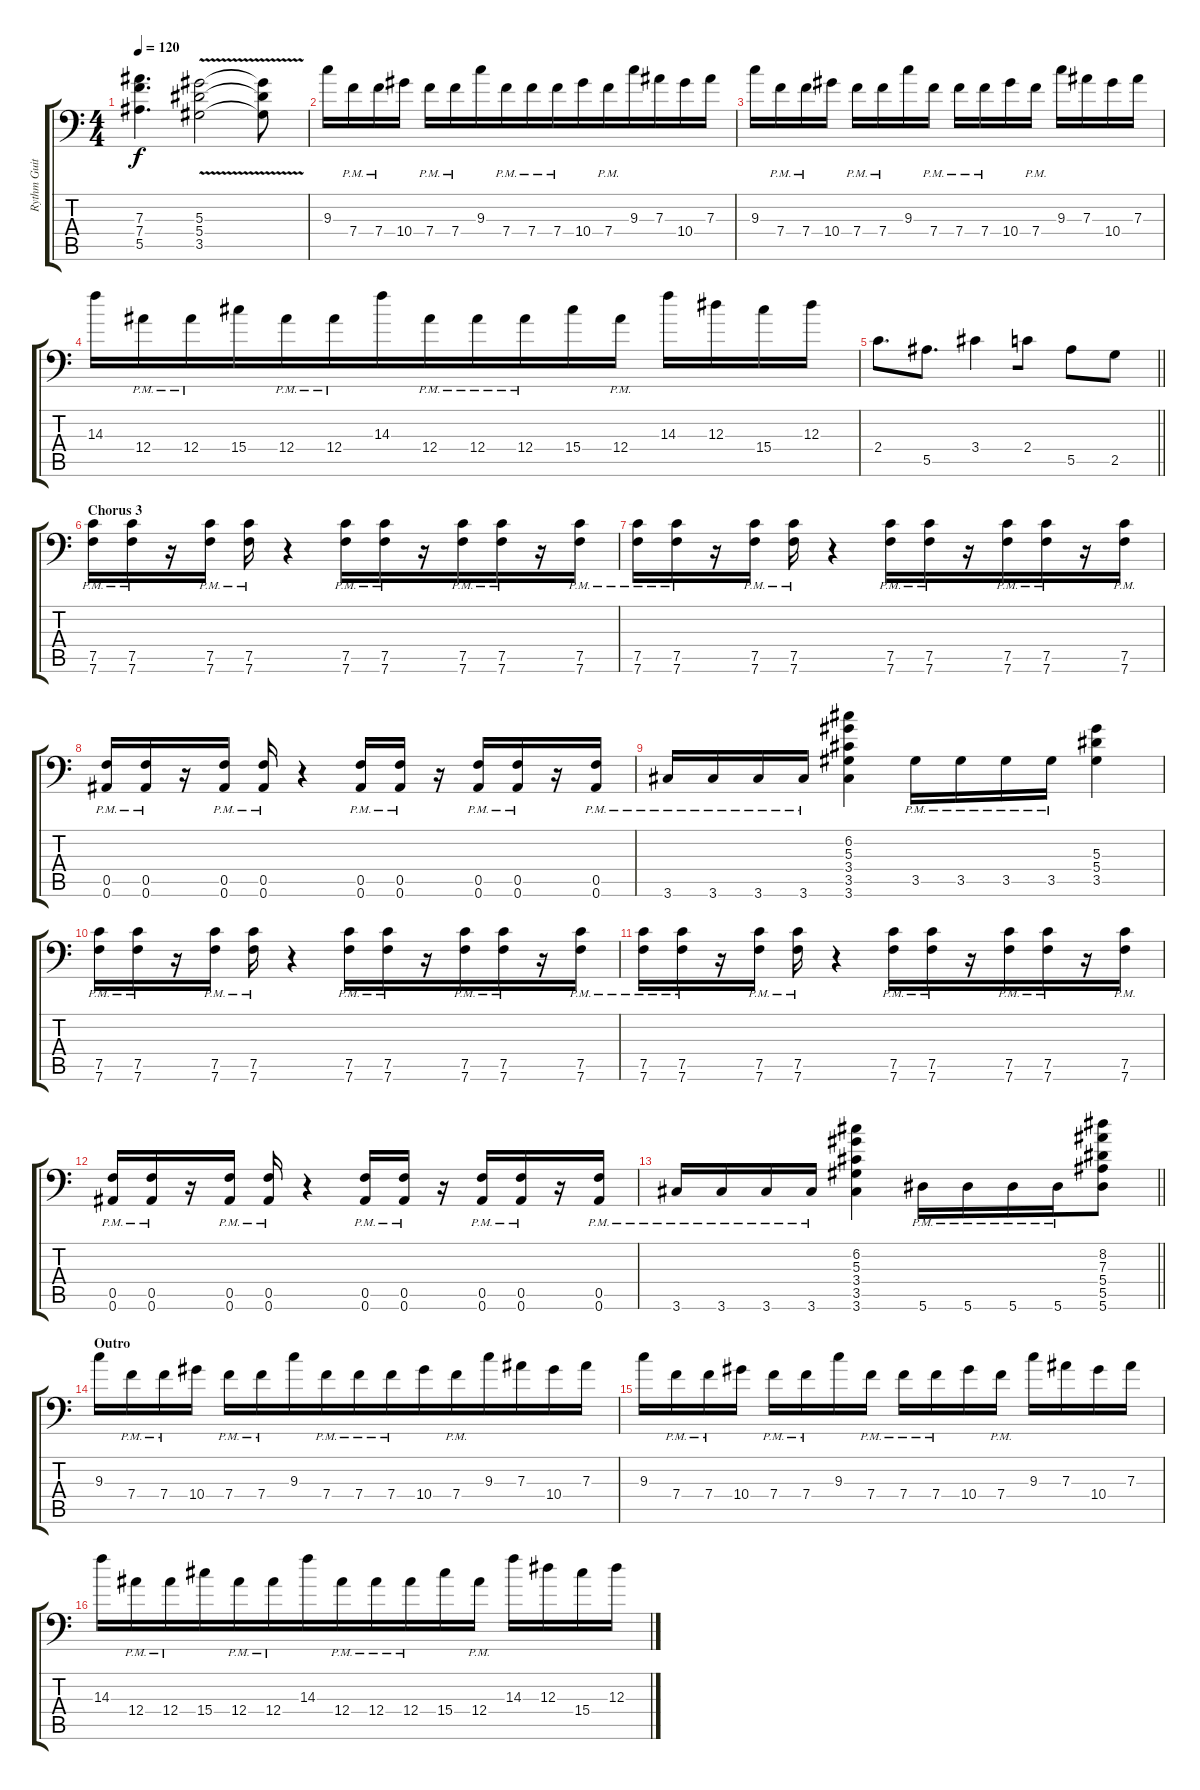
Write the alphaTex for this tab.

\track ("Rythm Guitar 1" "Rythm Guit") {instrument distortionguitar}
\staff {score tabs}
\tuning (C4 G3 Eb3 Bb2 F2 Bb1) {hide}
\ts (4 4)
\tempo 120
\clef f4
\ks c
(7.3 7.4 5.5).4{d dy f} (5.3{v} 5.4{v} 3.5{v}).2 (5.3{t} 5.4{t} 3.5{t}).8 |
9.3.16 7.4{pm}.16 7.4{pm}.16 10.4.16 7.4{pm}.16{beam merge} 7.4{pm}.16 9.3.16 7.4{pm}.16{beam merge} 7.4{pm}.16 7.4{pm}.16 10.4.16{beam merge} 7.4{pm}.16{beam merge} 9.3.16 7.3.16 10.4.16{beam merge} 7.3.16 |
9.3.16{beam merge} 7.4{pm}.16 7.4{pm}.16 10.4.16 7.4{pm}.16{beam merge} 7.4{pm}.16 9.3.16{beam merge} 7.4{pm}.16 7.4{pm}.16 7.4{pm}.16{beam merge} 10.4.16 7.4{pm}.16 9.3.16{beam merge} 7.3.16 10.4.16 7.3.16 |
14.3.16{beam merge} 12.4{pm}.16{beam merge} 12.4{pm}.16 15.4.16{beam merge} 12.4{pm}.16 12.4{pm}.16 14.3.16 12.4{pm}.16{beam merge} 12.4{pm}.16 12.4{pm}.16{beam merge} 15.4.16 12.4{pm}.16 14.3.16 12.3.16{beam merge} 15.4.16 12.3.16 |
\barLineRight lightlight
2.4.8{d beam merge} 5.5.8{d} 3.4.4{beam merge} 2.4.8 5.5.8{beam merge} 2.5.8 |
\section ("" "Chorus 3")
(7.5{pm} 7.6{pm}).16 (7.5{pm} 7.6{pm}).16 r.16 (7.5{pm} 7.6{pm}).16 (7.5{pm} 7.6{pm}).16 r.4 (7.5{pm} 7.6{pm}).16 (7.5{pm} 7.6{pm}).16{beam merge} r.16 (7.5{pm} 7.6{pm}).16{beam merge} (7.5{pm} 7.6{pm}).16{beam merge} r.16 (7.5{pm} 7.6{pm}).16 |
(7.5{pm} 7.6{pm}).16 (7.5{pm} 7.6{pm}).16 r.16 (7.5{pm} 7.6{pm}).16 (7.5{pm} 7.6{pm}).16 r.4 (7.5{pm} 7.6{pm}).16 (7.5{pm} 7.6{pm}).16{beam merge} r.16 (7.5{pm} 7.6{pm}).16{beam merge} (7.5{pm} 7.6{pm}).16{beam merge} r.16 (7.5{pm} 7.6{pm}).16 |
(0.5{pm} 0.6{pm}).16{beam merge} (0.5{pm} 0.6{pm}).16 r.16 (0.5{pm} 0.6{pm}).16 (0.5{pm} 0.6{pm}).16 r.4 (0.5{pm} 0.6{pm}).16 (0.5{pm} 0.6{pm}).16 r.16 (0.5{pm} 0.6{pm}).16{beam merge} (0.5{pm} 0.6{pm}).16 r.16 (0.5{pm} 0.6{pm}).16 |
3.6{pm}.16 3.6{pm}.16 3.6{pm}.16 3.6{pm}.16 (6.2 5.3 3.4 3.5 3.6).4{beam merge} 3.5{pm}.16 3.5{pm}.16{beam merge} 3.5{pm}.16 3.5{pm}.16{beam merge} (5.3 5.4 3.5).4 |
(7.5{pm} 7.6{pm}).16 (7.5{pm} 7.6{pm}).16 r.16 (7.5{pm} 7.6{pm}).16 (7.5{pm} 7.6{pm}).16 r.4 (7.5{pm} 7.6{pm}).16 (7.5{pm} 7.6{pm}).16{beam merge} r.16 (7.5{pm} 7.6{pm}).16{beam merge} (7.5{pm} 7.6{pm}).16{beam merge} r.16 (7.5{pm} 7.6{pm}).16 |
(7.5{pm} 7.6{pm}).16 (7.5{pm} 7.6{pm}).16 r.16 (7.5{pm} 7.6{pm}).16 (7.5{pm} 7.6{pm}).16 r.4 (7.5{pm} 7.6{pm}).16 (7.5{pm} 7.6{pm}).16{beam merge} r.16 (7.5{pm} 7.6{pm}).16{beam merge} (7.5{pm} 7.6{pm}).16{beam merge} r.16 (7.5{pm} 7.6{pm}).16 |
(0.5{pm} 0.6{pm}).16{beam merge} (0.5{pm} 0.6{pm}).16 r.16 (0.5{pm} 0.6{pm}).16 (0.5{pm} 0.6{pm}).16 r.4 (0.5{pm} 0.6{pm}).16 (0.5{pm} 0.6{pm}).16 r.16 (0.5{pm} 0.6{pm}).16{beam merge} (0.5{pm} 0.6{pm}).16 r.16 (0.5{pm} 0.6{pm}).16 |
\barLineRight lightlight
3.6{pm}.16 3.6{pm}.16 3.6{pm}.16 3.6{pm}.16 (6.2 5.3 3.4 3.5 3.6).4{beam merge} 5.6{pm}.16 5.6{pm}.16{beam merge} 5.6{pm}.16 5.6{pm}.16{beam merge} (8.2 7.3 5.4 5.5 5.6).8 |
\section ("" "Outro")
9.3.16 7.4{pm}.16 7.4{pm}.16 10.4.16 7.4{pm}.16{beam merge} 7.4{pm}.16 9.3.16 7.4{pm}.16{beam merge} 7.4{pm}.16 7.4{pm}.16 10.4.16{beam merge} 7.4{pm}.16{beam merge} 9.3.16 7.3.16 10.4.16{beam merge} 7.3.16 |
9.3.16{beam merge} 7.4{pm}.16 7.4{pm}.16 10.4.16 7.4{pm}.16{beam merge} 7.4{pm}.16 9.3.16{beam merge} 7.4{pm}.16 7.4{pm}.16 7.4{pm}.16{beam merge} 10.4.16 7.4{pm}.16 9.3.16{beam merge} 7.3.16 10.4.16 7.3.16 |
14.3.16{beam merge} 12.4{pm}.16{beam merge} 12.4{pm}.16 15.4.16{beam merge} 12.4{pm}.16 12.4{pm}.16 14.3.16 12.4{pm}.16{beam merge} 12.4{pm}.16 12.4{pm}.16{beam merge} 15.4.16 12.4{pm}.16 14.3.16 12.3.16{beam merge} 15.4.16 12.3{sl}.16
